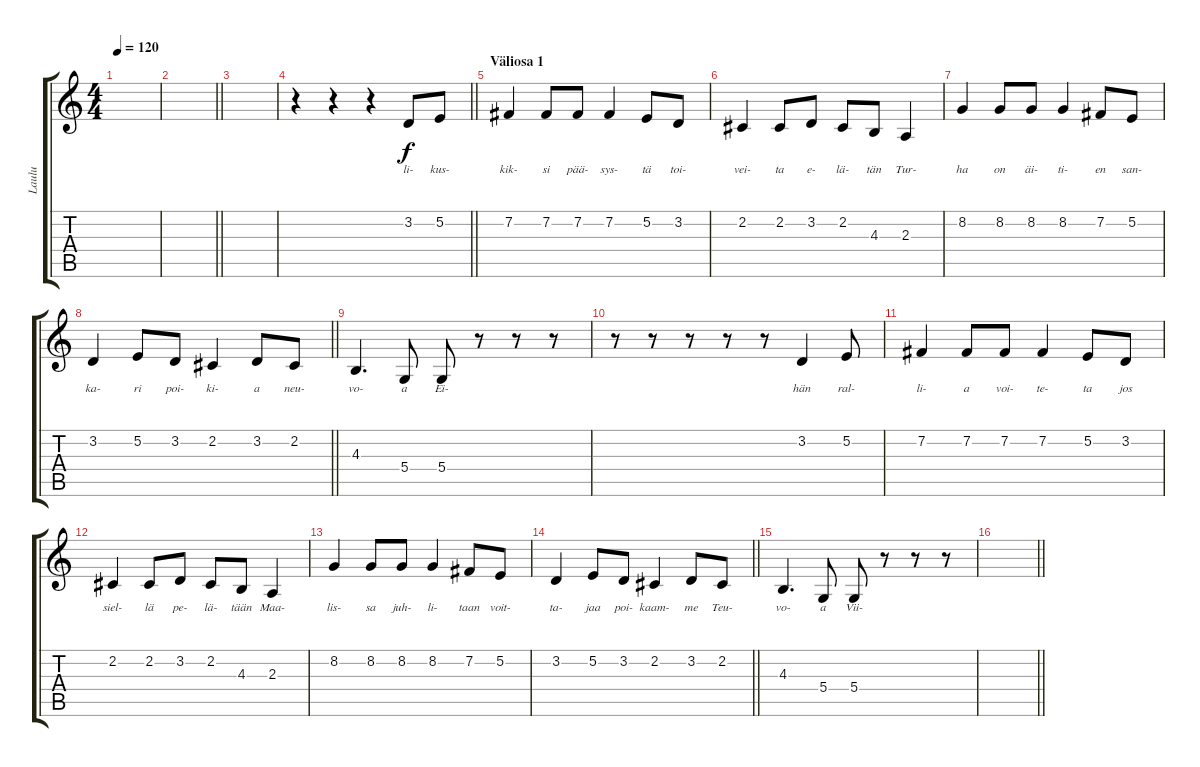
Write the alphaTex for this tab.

\track ("Laulu" "Laulu") {instrument harmonica}
\staff {score tabs}
\tuning (E4 B3 G3 D3 A2 E2) {hide}
\ts (4 4)
\tempo 120
\clef g2
\ks c
|
\barLineRight lightlight
|
|
\barLineRight lightlight
r.4 r.4 r.4 3.2.8{lyrics (0 "li-") lyrics (1 "") lyrics (2 "") lyrics (3 "") lyrics (4 "")} 5.2.8{lyrics (0 "kus-") lyrics (1 "") lyrics (2 "") lyrics (3 "") lyrics (4 "")} |
\section ("" "Väliosa 1")
7.2.4{lyrics (0 "kik-") lyrics (1 "") lyrics (2 "") lyrics (3 "") lyrics (4 "")} 7.2.8{lyrics (0 "si") lyrics (1 "") lyrics (2 "") lyrics (3 "") lyrics (4 "")} 7.2.8{lyrics (0 "pää-") lyrics (1 "") lyrics (2 "") lyrics (3 "") lyrics (4 "")} 7.2.4{lyrics (0 "sys-") lyrics (1 "") lyrics (2 "") lyrics (3 "") lyrics (4 "")} 5.2.8{lyrics (0 "tä") lyrics (1 "") lyrics (2 "") lyrics (3 "") lyrics (4 "")} 3.2.8{lyrics (0 "toi-") lyrics (1 "") lyrics (2 "") lyrics (3 "") lyrics (4 "")} |
2.2.4{lyrics (0 "vei-") lyrics (1 "") lyrics (2 "") lyrics (3 "") lyrics (4 "")} 2.2.8{lyrics (0 "ta") lyrics (1 "") lyrics (2 "") lyrics (3 "") lyrics (4 "")} 3.2.8{lyrics (0 "e-") lyrics (1 "") lyrics (2 "") lyrics (3 "") lyrics (4 "")} 2.2.8{lyrics (0 "lä-") lyrics (1 "") lyrics (2 "") lyrics (3 "") lyrics (4 "")} 4.3.8{lyrics (0 "tän") lyrics (1 "") lyrics (2 "") lyrics (3 "") lyrics (4 "")} 2.3.4{lyrics (0 "Tur-") lyrics (1 "") lyrics (2 "") lyrics (3 "") lyrics (4 "")} |
8.2.4{lyrics (0 "ha") lyrics (1 "") lyrics (2 "") lyrics (3 "") lyrics (4 "")} 8.2.8{lyrics (0 "on") lyrics (1 "") lyrics (2 "") lyrics (3 "") lyrics (4 "")} 8.2.8{lyrics (0 "äi-") lyrics (1 "") lyrics (2 "") lyrics (3 "") lyrics (4 "")} 8.2.4{lyrics (0 "ti-") lyrics (1 "") lyrics (2 "") lyrics (3 "") lyrics (4 "")} 7.2.8{lyrics (0 "en") lyrics (1 "") lyrics (2 "") lyrics (3 "") lyrics (4 "")} 5.2.8{lyrics (0 "san-") lyrics (1 "") lyrics (2 "") lyrics (3 "") lyrics (4 "")} |
\barLineRight lightlight
3.2.4{lyrics (0 "ka-") lyrics (1 "") lyrics (2 "") lyrics (3 "") lyrics (4 "")} 5.2.8{lyrics (0 "ri") lyrics (1 "") lyrics (2 "") lyrics (3 "") lyrics (4 "")} 3.2.8{lyrics (0 "poi-") lyrics (1 "") lyrics (2 "") lyrics (3 "") lyrics (4 "")} 2.2.4{lyrics (0 "ki-") lyrics (1 "") lyrics (2 "") lyrics (3 "") lyrics (4 "")} 3.2.8{lyrics (0 "a") lyrics (1 "") lyrics (2 "") lyrics (3 "") lyrics (4 "")} 2.2.8{lyrics (0 "neu-") lyrics (1 "") lyrics (2 "") lyrics (3 "") lyrics (4 "")} |
4.3.4{d lyrics (0 "vo-") lyrics (1 "") lyrics (2 "") lyrics (3 "") lyrics (4 "")} 5.4.8{lyrics (0 "a") lyrics (1 "") lyrics (2 "") lyrics (3 "") lyrics (4 "")} 5.4.8{lyrics (0 "Ei-") lyrics (1 "") lyrics (2 "") lyrics (3 "") lyrics (4 "")} r.8 r.8 r.8 |
r.8 r.8 r.8 r.8 r.8 3.2.4{lyrics (0 "hän") lyrics (1 "") lyrics (2 "") lyrics (3 "") lyrics (4 "")} 5.2.8{lyrics (0 "ral-") lyrics (1 "") lyrics (2 "") lyrics (3 "") lyrics (4 "")} |
7.2.4{lyrics (0 "li-") lyrics (1 "") lyrics (2 "") lyrics (3 "") lyrics (4 "")} 7.2.8{lyrics (0 "a") lyrics (1 "") lyrics (2 "") lyrics (3 "") lyrics (4 "")} 7.2.8{lyrics (0 "voi-") lyrics (1 "") lyrics (2 "") lyrics (3 "") lyrics (4 "")} 7.2.4{lyrics (0 "te-") lyrics (1 "") lyrics (2 "") lyrics (3 "") lyrics (4 "")} 5.2.8{lyrics (0 "ta") lyrics (1 "") lyrics (2 "") lyrics (3 "") lyrics (4 "")} 3.2.8{lyrics (0 "jos") lyrics (1 "") lyrics (2 "") lyrics (3 "") lyrics (4 "")} |
2.2.4{lyrics (0 "siel-") lyrics (1 "") lyrics (2 "") lyrics (3 "") lyrics (4 "")} 2.2.8{lyrics (0 "lä") lyrics (1 "") lyrics (2 "") lyrics (3 "") lyrics (4 "")} 3.2.8{lyrics (0 "pe-") lyrics (1 "") lyrics (2 "") lyrics (3 "") lyrics (4 "")} 2.2.8{lyrics (0 "lä-") lyrics (1 "") lyrics (2 "") lyrics (3 "") lyrics (4 "")} 4.3.8{lyrics (0 "tään") lyrics (1 "") lyrics (2 "") lyrics (3 "") lyrics (4 "")} 2.3.4{lyrics (0 "Maa-") lyrics (1 "") lyrics (2 "") lyrics (3 "") lyrics (4 "")} |
8.2.4{lyrics (0 "lis-") lyrics (1 "") lyrics (2 "") lyrics (3 "") lyrics (4 "")} 8.2.8{lyrics (0 "sa") lyrics (1 "") lyrics (2 "") lyrics (3 "") lyrics (4 "")} 8.2.8{lyrics (0 "juh-") lyrics (1 "") lyrics (2 "") lyrics (3 "") lyrics (4 "")} 8.2.4{lyrics (0 "li-") lyrics (1 "") lyrics (2 "") lyrics (3 "") lyrics (4 "")} 7.2.8{lyrics (0 "taan") lyrics (1 "") lyrics (2 "") lyrics (3 "") lyrics (4 "")} 5.2.8{lyrics (0 "voit-") lyrics (1 "") lyrics (2 "") lyrics (3 "") lyrics (4 "")} |
\barLineRight lightlight
3.2.4{lyrics (0 "ta-") lyrics (1 "") lyrics (2 "") lyrics (3 "") lyrics (4 "")} 5.2.8{lyrics (0 "jaa") lyrics (1 "") lyrics (2 "") lyrics (3 "") lyrics (4 "")} 3.2.8{lyrics (0 "poi-") lyrics (1 "") lyrics (2 "") lyrics (3 "") lyrics (4 "")} 2.2.4{lyrics (0 "kaam-") lyrics (1 "") lyrics (2 "") lyrics (3 "") lyrics (4 "")} 3.2.8{lyrics (0 "me") lyrics (1 "") lyrics (2 "") lyrics (3 "") lyrics (4 "")} 2.2.8{lyrics (0 "Teu-") lyrics (1 "") lyrics (2 "") lyrics (3 "") lyrics (4 "")} |
4.3.4{d lyrics (0 "vo-") lyrics (1 "") lyrics (2 "") lyrics (3 "") lyrics (4 "")} 5.4.8{lyrics (0 "a") lyrics (1 "") lyrics (2 "") lyrics (3 "") lyrics (4 "")} 5.4.8{lyrics (0 "Vii-") lyrics (1 "") lyrics (2 "") lyrics (3 "") lyrics (4 "")} r.8 r.8 r.8 |
\barLineRight lightlight
